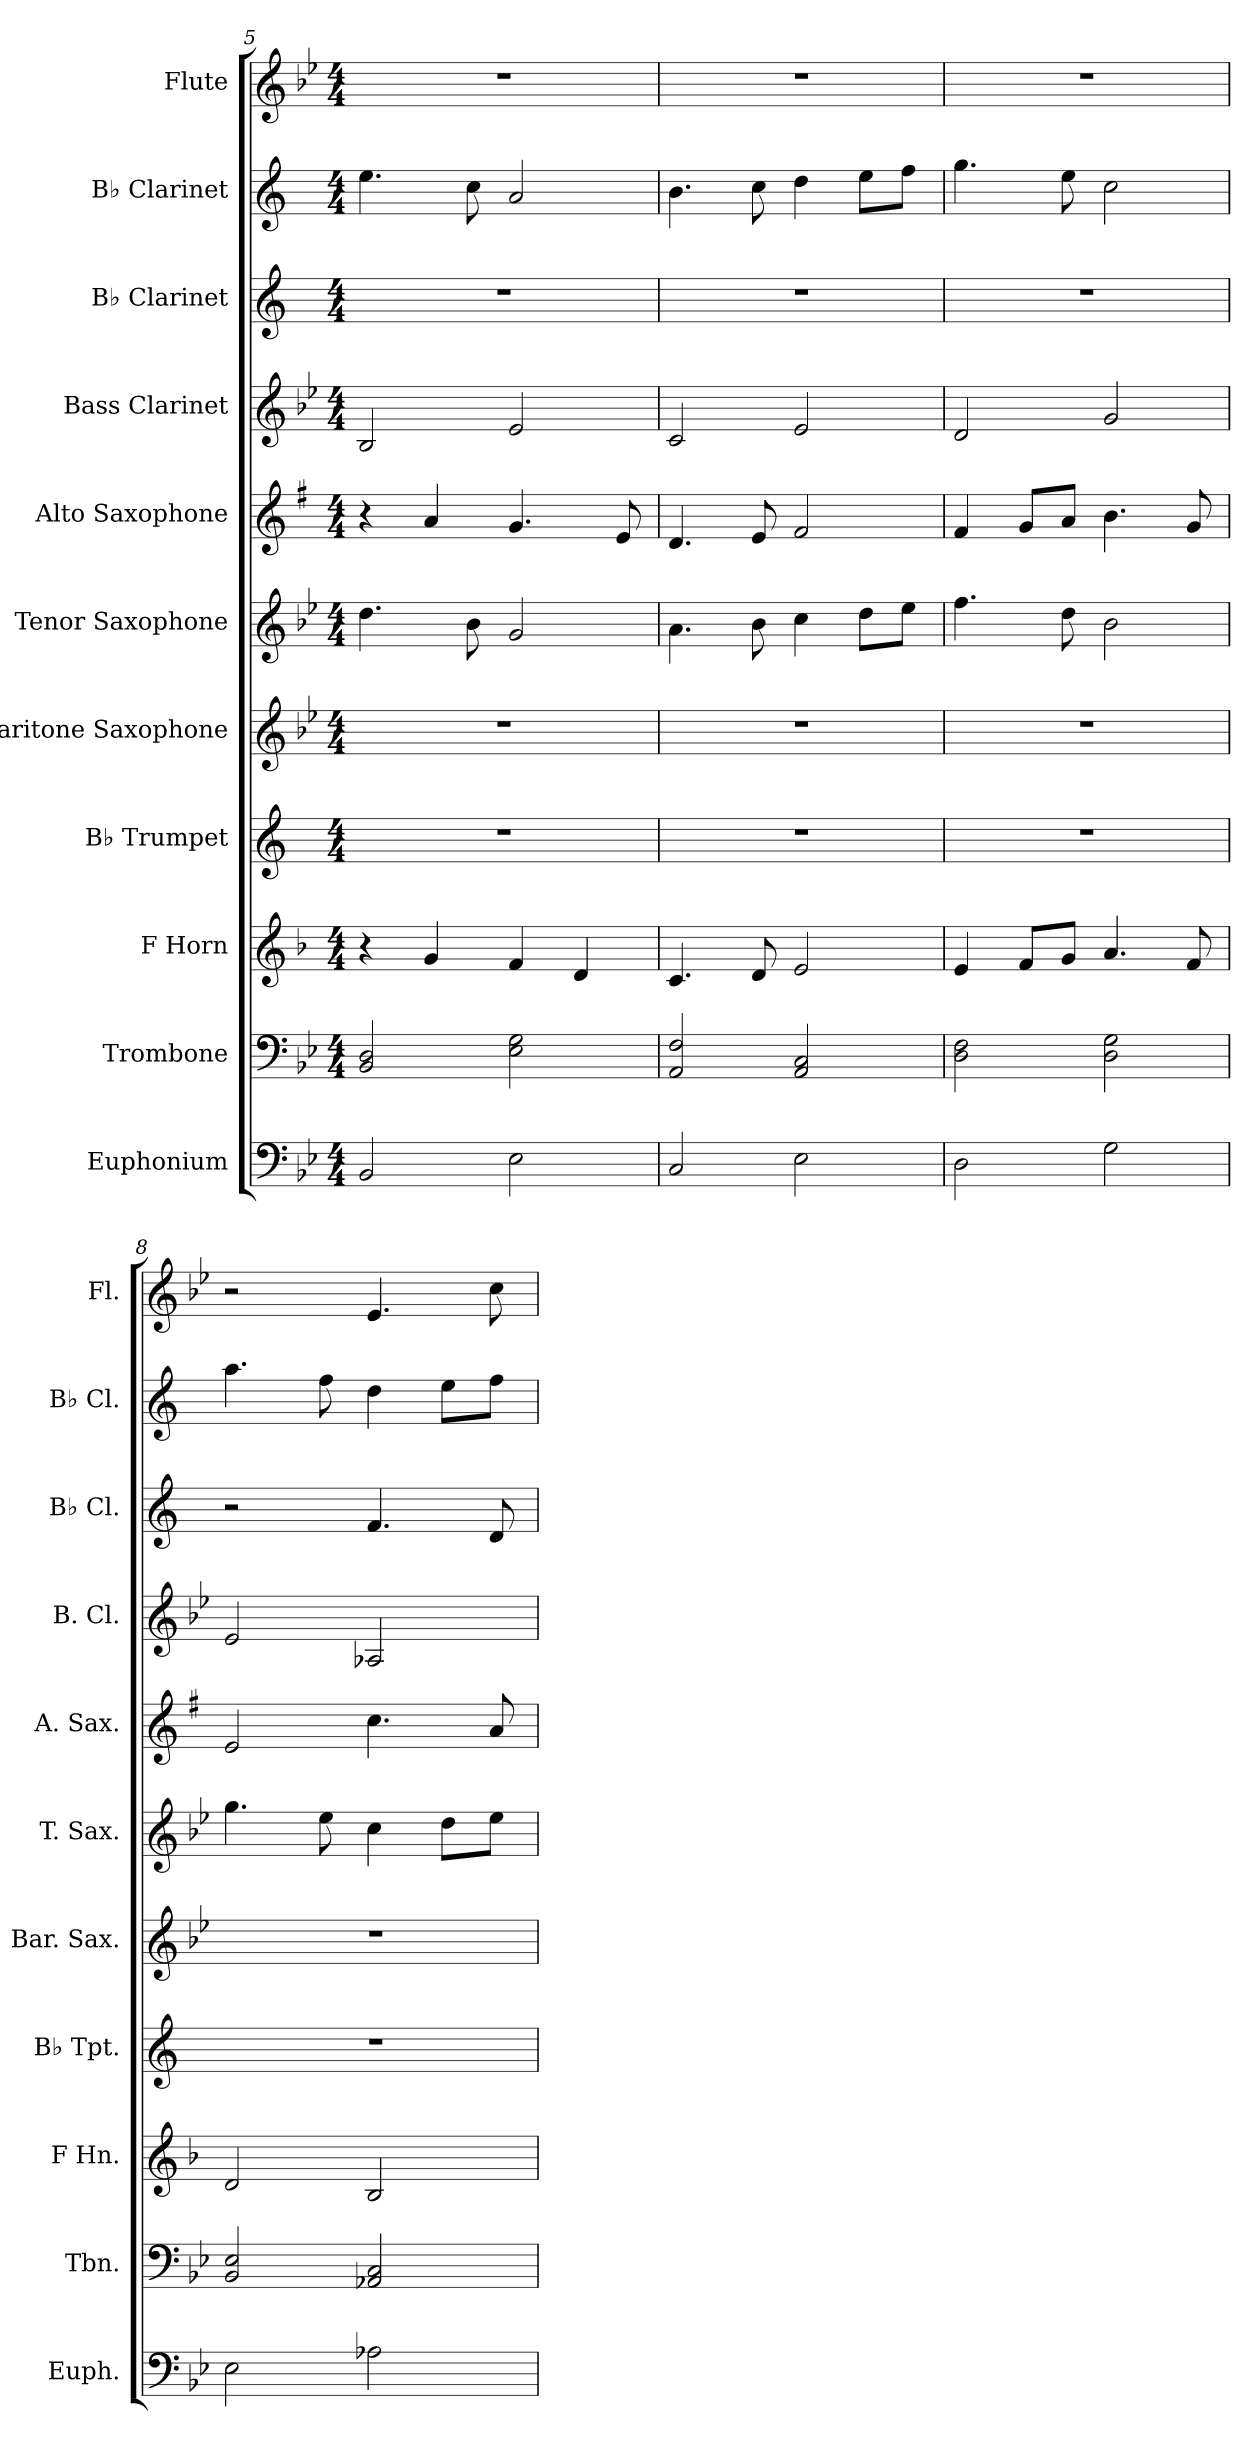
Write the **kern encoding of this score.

**kern	**kern	**kern	**kern	**kern	**kern	**kern	**kern	**kern	**kern	**kern
*part11	*part10	*part9	*part8	*part7	*part6	*part5	*part4	*part3	*part2	*part1
*staff11	*staff10	*staff9	*staff8	*staff7	*staff6	*staff5	*staff4	*staff3	*staff2	*staff1
*I"Euphonium	*I"Trombone	*I"F Horn	*I"B♭ Trumpet	*I"Baritone Saxophone	*I"Tenor Saxophone	*I"Alto Saxophone	*I"Bass Clarinet	*I"B♭ Clarinet	*I"B♭ Clarinet	*I"Flute
*I'Euph.	*I'Tbn.	*I'F Hn.	*I'B♭ Tpt.	*I'Bar. Sax.	*I'T. Sax.	*I'A. Sax.	*I'B. Cl.	*I'B♭ Cl.	*I'B♭ Cl.	*I'Fl.
*clefF4	*clefF4	*clefG2	*clefG2	*clefG2	*clefG2	*clefG2	*clefG2	*clefG2	*clefG2	*clefG2
*	*	*ITrd4c7	*ITrd1c2	*ITrd12c21	*ITrd8c14	*ITrd5c9	*ITrd8c14	*ITrd1c2	*ITrd1c2	*
*k[b-e-]	*k[b-e-]	*k[b-e-]	*k[b-e-]	*k[b-e-]	*k[b-e-]	*k[b-e-]	*k[b-e-]	*k[b-e-]	*k[b-e-]	*k[b-e-]
*M4/4	*M4/4	*M4/4	*M4/4	*M4/4	*M4/4	*M4/4	*M4/4	*M4/4	*M4/4	*M4/4
=5	=5	=5	=5	=5	=5	=5	=5	=5	=5	=5
2BB-/	2BB-/ 2D/	4r	1r	1r	4.d\	4r	2BB-/	1r	4.dd\	1r
.	.	4c/	.	.	.	4c/	.	.	.	.
.	.	.	.	.	8B-\	.	.	.	8b-\	.
2E-\	2E-\ 2G\	4B-/	.	.	2G/	4.B-/	2E-/	.	2g/	.
.	.	4G/	.	.	.	.	.	.	.	.
.	.	.	.	.	.	8G/	.	.	.	.
=6	=6	=6	=6	=6	=6	=6	=6	=6	=6	=6
2C/	2AA/ 2F/	4.F/	1r	1r	4.A\	4.F/	2C/	1r	4.a\	1r
.	.	8G/	.	.	8B-\	8G/	.	.	8b-\	.
2E-\	2AA/ 2C/	2A/	.	.	4c\	2A/	2E-/	.	4cc\	.
.	.	.	.	.	8d\L	.	.	.	8dd\L	.
.	.	.	.	.	8e-\J	.	.	.	8ee-\J	.
!!LO:PB:g=z
=7	=7	=7	=7	=7	=7	=7	=7	=7	=7	=7
2D\	2D\ 2F\	4A/	1r	1r	4.f\	4A/	2D/	1r	4.ff\	1r
.	.	8B-/L	.	.	.	8B-/L	.	.	.	.
.	.	8c/J	.	.	8d\	8c/J	.	.	8dd\	.
2G\	2D\ 2G\	4.d/	.	.	2B-\	4.d\	2G/	.	2b-\	.
.	.	8B-/	.	.	.	8B-/	.	.	.	.
=8	=8	=8	=8	=8	=8	=8	=8	=8	=8	=8
2E-\	2BB-/ 2E-/	2G/	1r	1r	4.g\	2G/	2E-/	2r	4.gg\	2r
.	.	.	.	.	8e-\	.	.	.	8ee-\	.
2A-X\	2AA-X/ 2C/	2E-/	.	.	4c\	4.e-\	2AA-X/	4.e-/	4cc\	4.e-/
.	.	.	.	.	8d\L	.	.	.	8dd\L	.
.	.	.	.	.	8e-\J	8c/	.	8c/	8ee-\J	8cc\
=	=	=	=	=	=	=	=	=	=	=
*-	*-	*-	*-	*-	*-	*-	*-	*-	*-	*-
